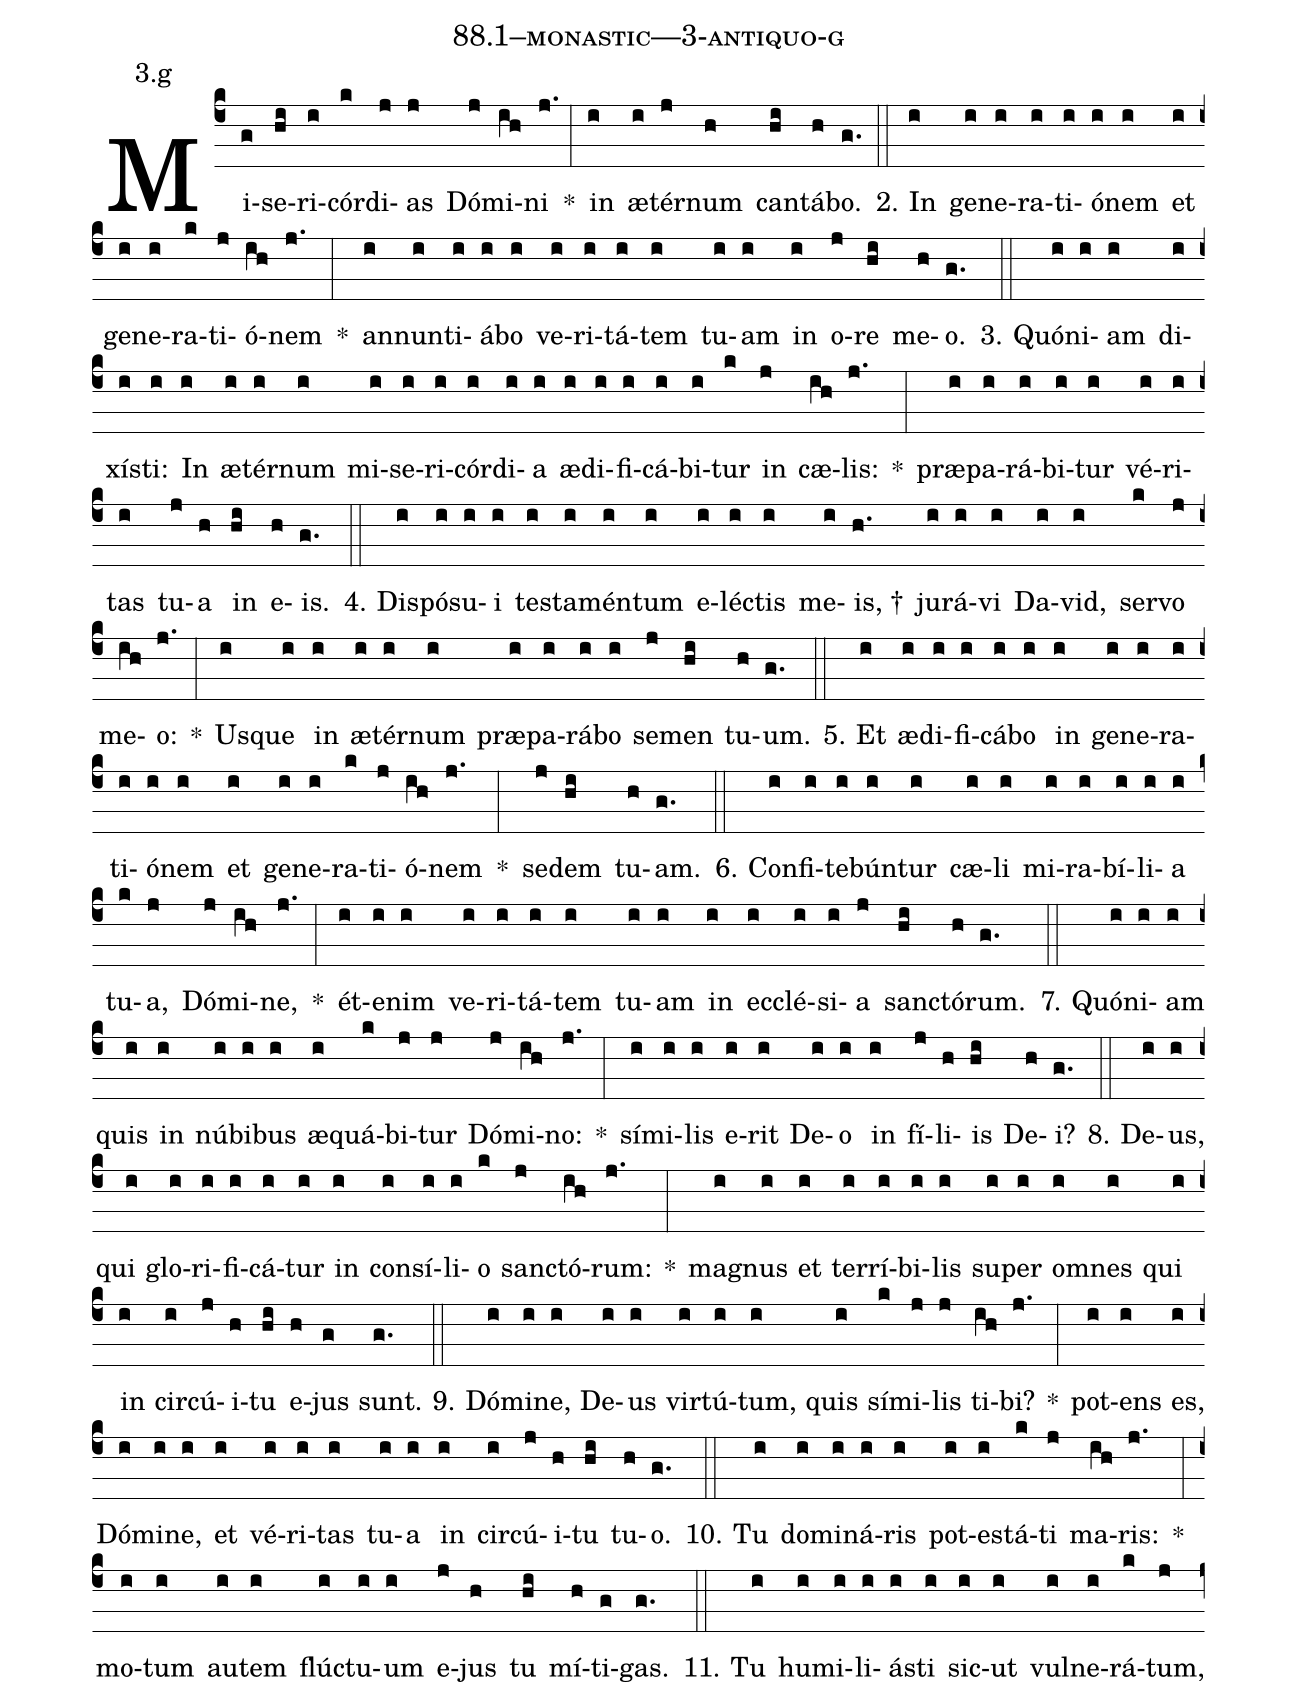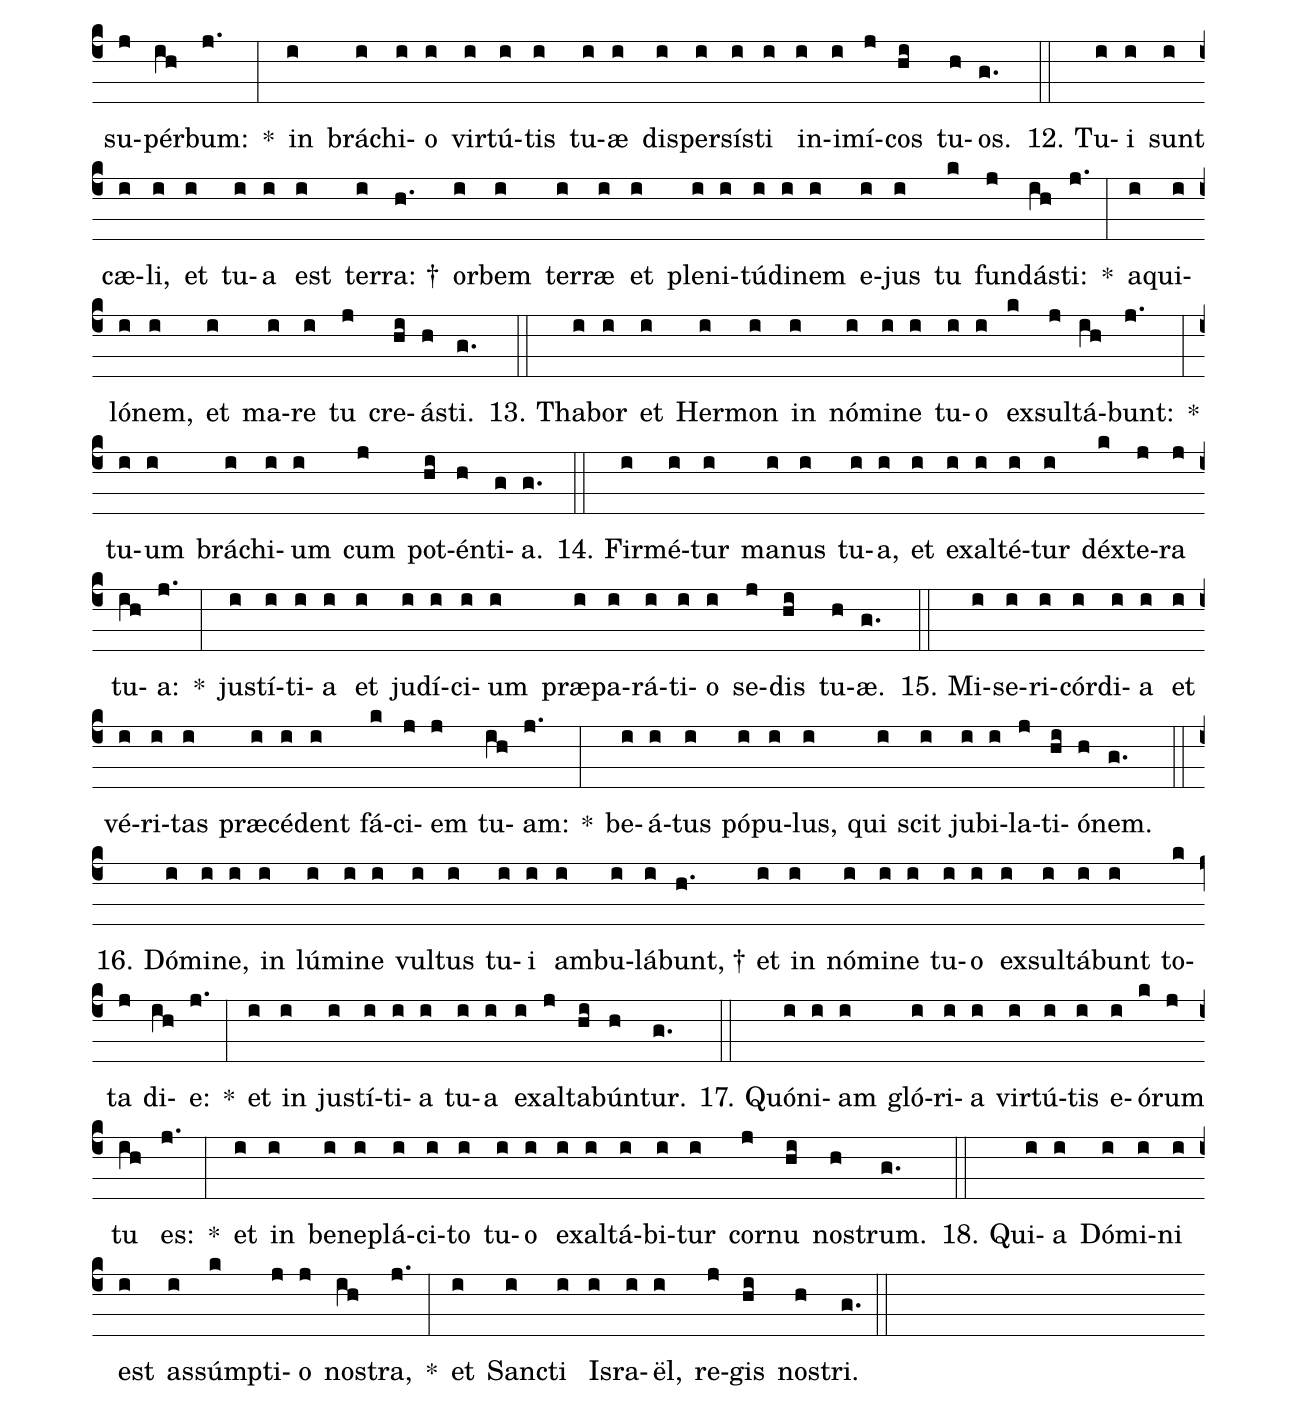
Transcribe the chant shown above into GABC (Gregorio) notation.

name: 88.1--monastic---3-antiquo-g;
annotation: 3.g;
%%
(c4)Mi(g)se(hi)ri(i)cór(k)di(j)as(j) Dó(j)mi(ih)ni(j.) *(:) in(i) æ(i)tér(j)num(h) can(hi)tá(h)bo.(g.) (::)
2. In(i) ge(i)ne(i)ra(i)ti(i)ó(i)nem(i) et(i) ge(i)ne(i)ra(k)ti(j)ó(ih)nem(j.) *(:) an(i)nun(i)ti(i)á(i)bo(i) ve(i)ri(i)tá(i)tem(i) tu(i)am(i) in(i) o(j)re(hi) me(h)o.(g.) (::)
3. Quón(i)i(i)am(i) di(i)xís(i)ti:(i) In(i) æ(i)tér(i)num(i) mi(i)se(i)ri(i)cór(i)di(i)a(i) æ(i)di(i)fi(i)cá(i)bi(i)tur(k) in(j) cæ(ih)lis:(j.) *(:) præ(i)pa(i)rá(i)bi(i)tur(i) vé(i)ri(i)tas(i) tu(j)a(h) in(hi) e(h)is.(g.) (::)
4. Dis(i)pó(i)su(i)i(i) tes(i)ta(i)mén(i)tum(i) e(i)léc(i)tis(i) me(i)is, †(h.) ju(i)rá(i)vi(i) Da(i)vid,(i) ser(k)vo(j) me(ih)o:(j.) *(:) Us(i)que(i) in(i) æ(i)tér(i)num(i) præ(i)pa(i)rá(i)bo(i) se(j)men(hi) tu(h)um.(g.) (::)
5. Et(i) æ(i)di(i)fi(i)cá(i)bo(i) in(i) ge(i)ne(i)ra(i)ti(i)ó(i)nem(i) et(i) ge(i)ne(i)ra(k)ti(j)ó(ih)nem(j.) *(:) se(j)dem(hi) tu(h)am.(g.) (::)
6. Con(i)fi(i)te(i)bún(i)tur(i) cæ(i)li(i) mi(i)ra(i)bí(i)li(i)a(i) tu(k)a,(j) Dó(j)mi(ih)ne,(j.) *(:) ét(i)e(i)nim(i) ve(i)ri(i)tá(i)tem(i) tu(i)am(i) in(i) ec(i)clé(i)si(i)a(j) sanc(hi)tó(h)rum.(g.) (::)
7. Quón(i)i(i)am(i) quis(i) in(i) nú(i)bi(i)bus(i) æ(i)quá(k)bi(j)tur(j) Dó(j)mi(ih)no:(j.) *(:) sí(i)mi(i)lis(i) e(i)rit(i) De(i)o(i) in(i) fí(j)li(h)is(hi) De(h)i?(g.) (::)
8. De(i)us,(i) qui(i) glo(i)ri(i)fi(i)cá(i)tur(i) in(i) con(i)sí(i)li(i)o(k) sanc(j)tó(ih)rum:(j.) *(:) ma(i)gnus(i) et(i) ter(i)rí(i)bi(i)lis(i) su(i)per(i) om(i)nes(i) qui(i) in(i) cir(i)cú(j)i(h)tu(hi) e(h)jus(g) sunt.(g.) (::)
9. Dó(i)mi(i)ne,(i) De(i)us(i) vir(i)tú(i)tum,(i) quis(i) sí(k)mi(j)lis(j) ti(ih)bi?(j.) *(:) pot(i)ens(i) es,(i) Dó(i)mi(i)ne,(i) et(i) vé(i)ri(i)tas(i) tu(i)a(i) in(i) cir(i)cú(j)i(h)tu(hi) tu(h)o.(g.) (::)
10. Tu(i) do(i)mi(i)ná(i)ris(i) pot(i)es(i)tá(k)ti(j) ma(ih)ris:(j.) *(:) mo(i)tum(i) au(i)tem(i) flúc(i)tu(i)um(i) e(j)jus(h) tu(hi) mí(h)ti(g)gas.(g.) (::)
11. Tu(i) hu(i)mi(i)li(i)ás(i)ti(i) sic(i)ut(i) vul(i)ne(i)rá(k)tum,(j) su(j)pér(ih)bum:(j.) *(:) in(i) brá(i)chi(i)o(i) vir(i)tú(i)tis(i) tu(i)æ(i) di(i)sper(i)sís(i)ti(i) in(i)i(i)mí(j)cos(hi) tu(h)os.(g.) (::)
12. Tu(i)i(i) sunt(i) cæ(i)li,(i) et(i) tu(i)a(i) est(i) ter(i)ra: †(h.) or(i)bem(i) ter(i)ræ(i) et(i) ple(i)ni(i)tú(i)di(i)nem(i) e(i)jus(i) tu(k) fun(j)dás(ih)ti:(j.) *(:) a(i)qui(i)ló(i)nem,(i) et(i) ma(i)re(i) tu(j) cre(hi)ás(h)ti.(g.) (::)
13. Tha(i)bor(i) et(i) Her(i)mon(i) in(i) nó(i)mi(i)ne(i) tu(i)o(i) ex(k)sul(j)tá(ih)bunt:(j.) *(:) tu(i)um(i) brá(i)chi(i)um(i) cum(j) pot(hi)én(h)ti(g)a.(g.) (::)
14. Fir(i)mé(i)tur(i) ma(i)nus(i) tu(i)a,(i) et(i) ex(i)al(i)té(i)tur(i) déx(k)te(j)ra(j) tu(ih)a:(j.) *(:) jus(i)tí(i)ti(i)a(i) et(i) ju(i)dí(i)ci(i)um(i) præ(i)pa(i)rá(i)ti(i)o(i) se(j)dis(hi) tu(h)æ.(g.) (::)
15. Mi(i)se(i)ri(i)cór(i)di(i)a(i) et(i) vé(i)ri(i)tas(i) præ(i)cé(i)dent(i) fá(k)ci(j)em(j) tu(ih)am:(j.) *(:) be(i)á(i)tus(i) pó(i)pu(i)lus,(i) qui(i) scit(i) ju(i)bi(i)la(j)ti(hi)ó(h)nem.(g.) (::)
16. Dó(i)mi(i)ne,(i) in(i) lú(i)mi(i)ne(i) vul(i)tus(i) tu(i)i(i) am(i)bu(i)lá(i)bunt, †(h.) et(i) in(i) nó(i)mi(i)ne(i) tu(i)o(i) ex(i)sul(i)tá(i)bunt(i) to(k)ta(j) di(ih)e:(j.) *(:) et(i) in(i) jus(i)tí(i)ti(i)a(i) tu(i)a(i) ex(i)al(j)ta(hi)bún(h)tur.(g.) (::)
17. Quón(i)i(i)am(i) gló(i)ri(i)a(i) vir(i)tú(i)tis(i) e(i)ó(k)rum(j) tu(ih) es:(j.) *(:) et(i) in(i) be(i)ne(i)plá(i)ci(i)to(i) tu(i)o(i) ex(i)al(i)tá(i)bi(i)tur(i) cor(j)nu(hi) nos(h)trum.(g.) (::)
18. Qui(i)a(i) Dó(i)mi(i)ni(i) est(i) as(i)súmp(k)ti(j)o(j) nos(ih)tra,(j.) *(:) et(i) Sanc(i)ti(i) Is(i)ra(i)ël,(i) re(j)gis(hi) nos(h)tri.(g.) (::)
